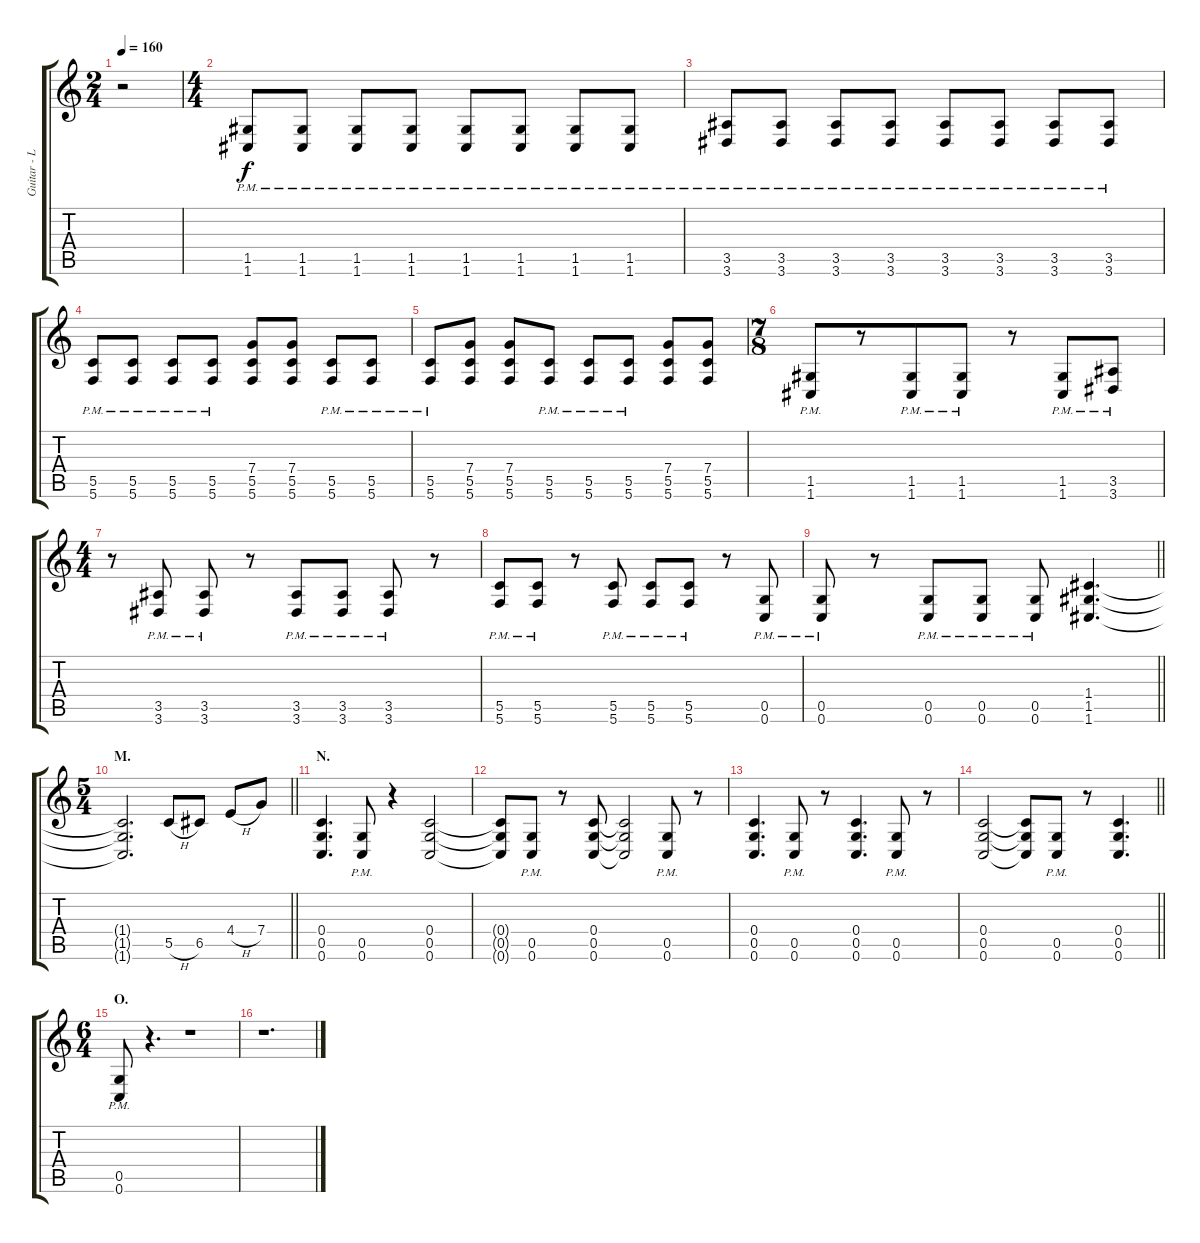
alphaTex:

\track ("Guitar - Left" "Guitar - L") {instrument distortionguitar}
\staff {score tabs}
\tuning (D4 A3 F3 C3 G2 C2) {hide}
\ts (2 4)
\tempo 160
\clef g2
\ks c
r.2{dy f} |
\ts (4 4)
(1.5{pm} 1.6{pm}).8 (1.5{pm} 1.6{pm}).8 (1.5{pm} 1.6{pm}).8 (1.5{pm} 1.6{pm}).8 (1.5{pm} 1.6{pm}).8 (1.5{pm} 1.6{pm}).8 (1.5{pm} 1.6{pm}).8 (1.5{pm} 1.6{pm}).8 |
(3.5{pm} 3.6{pm}).8 (3.5{pm} 3.6{pm}).8 (3.5{pm} 3.6{pm}).8 (3.5{pm} 3.6{pm}).8 (3.5{pm} 3.6{pm}).8 (3.5{pm} 3.6{pm}).8 (3.5{pm} 3.6{pm}).8 (3.5{pm} 3.6{pm}).8 |
(5.5{pm} 5.6{pm}).8 (5.5{pm} 5.6{pm}).8 (5.5{pm} 5.6{pm}).8 (5.5{pm} 5.6{pm}).8 (7.4 5.5 5.6).8 (7.4 5.5 5.6).8 (5.5{pm} 5.6{pm}).8 (5.5{pm} 5.6{pm}).8 |
(5.5{pm} 5.6{pm}).8 (7.4 5.5 5.6).8 (7.4 5.5 5.6).8 (5.5{pm} 5.6{pm}).8 (5.5{pm} 5.6{pm}).8 (5.5{pm} 5.6{pm}).8 (7.4 5.5 5.6).8 (7.4 5.5 5.6).8 |
\ts (7 8)
(1.5{pm} 1.6{pm}).8 r.8 (1.5{pm} 1.6{pm}).8 (1.5{pm} 1.6{pm}).8 r.8 (1.5{pm} 1.6{pm}).8 (3.5{pm} 3.6{pm}).8 |
\ts (4 4)
r.8 (3.5{pm} 3.6{pm}).8 (3.5{pm} 3.6{pm}).8 r.8 (3.5{pm} 3.6{pm}).8 (3.5{pm} 3.6{pm}).8 (3.5{pm} 3.6{pm}).8 r.8 |
(5.5{pm} 5.6{pm}).8 (5.5{pm} 5.6{pm}).8 r.8 (5.5{pm} 5.6{pm}).8 (5.5{pm} 5.6{pm}).8 (5.5{pm} 5.6{pm}).8 r.8 (0.5{pm} 0.6{pm}).8 |
\barLineRight lightlight
(0.5{pm} 0.6{pm}).8 r.8 (0.5{pm} 0.6{pm}).8 (0.5{pm} 0.6{pm}).8 (0.5{pm} 0.6{pm}).8 (1.4 1.5 1.6).4{d} |
\ts (5 4)
\section ("" "M.")
\barLineRight lightlight
(1.4{t} 1.5{t} 1.6{t}).2{d} 5.5{h}.8 6.5.8 4.4{h}.8 7.4.8 |
\section ("" "N.")
(0.4 0.5 0.6).4{d} (0.5{pm} 0.6{pm}).8 r.4 (0.4 0.5 0.6).2 |
(0.4{t} 0.5{t} 0.6{t}).8 (0.5{pm} 0.6{pm}).8 r.8 (0.4 0.5 0.6).8 (0.4{t} 0.5{t} 0.6{t}).2 (0.5{pm} 0.6{pm}).8 r.8 |
(0.4 0.5 0.6).4{d} (0.5{pm} 0.6{pm}).8 r.8 (0.4 0.5 0.6).4{d} (0.5{pm} 0.6{pm}).8 r.8 |
\barLineRight lightlight
(0.4 0.5 0.6).2 (0.4{t} 0.5{t} 0.6{t}).8 (0.5{pm} 0.6{pm}).8 r.8 (0.4 0.5 0.6).4{d} |
\ts (6 4)
\section ("" "O.")
(0.5{pm} 0.6{pm}).8 r.4{d} r.1 |
r.1{d}
